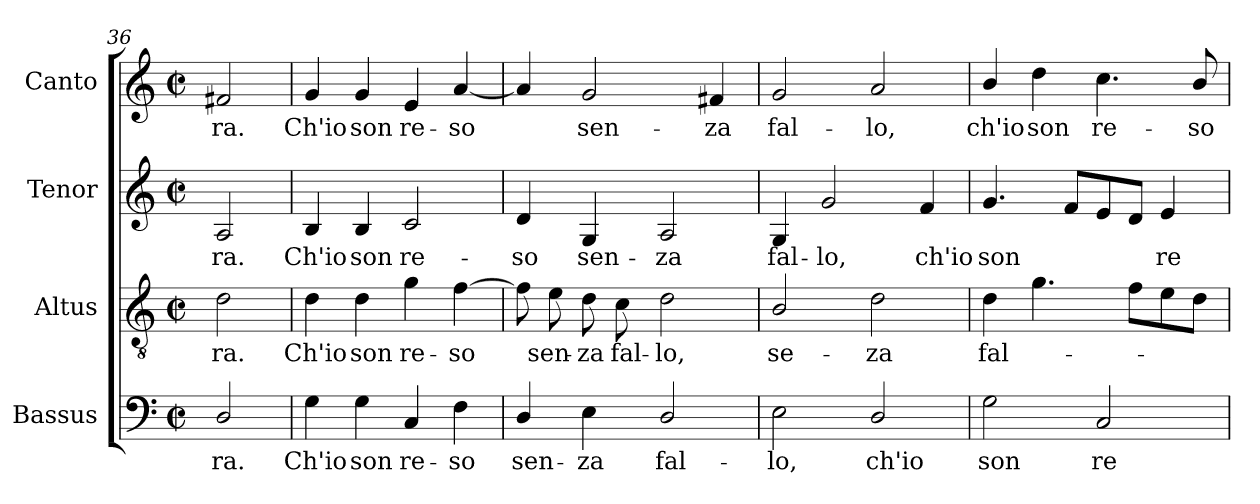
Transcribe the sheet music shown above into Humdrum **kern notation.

**kern	**text	**kern	**text	**kern	**text	**kern	**text
*part4	*part4	*part3	*part3	*part2	*part2	*part1	*part1
*staff4	*staff4	*staff3	*staff3	*staff2	*staff2	*staff1	*staff1
*I"Bassus	*	*I"Altus	*	*I"Tenor	*	*I"Canto	*
*I'B.	*	*I'T.	*	*	*	*	*
*clefF4	*	*clefGv2	*	*clefG2	*	*clefG2	*
*	*	*ITrd7c12	*	*	*	*	*
*k[]	*	*k[]	*	*k[]	*	*k[]	*
*C:	*	*C:	*	*C:	*	*C:	*
*M2/2	*	*M2/2	*	*M2/2	*	*M2/2	*
*met(c|)	*	*met(c|)	*	*met(c|)	*	*met(c|)	*
=36	=36	=36	=36	=36	=36	=36	=36
!	!LO:LY:b:color=#000000	!	!	!	!	!	!
!	!	!	!LO:LY:b:color=#000000	!	!	!	!
!	!	!	!	!	!LO:LY:b:color=#000000	!	!
!	!	!	!	!	!	!	!LO:LY:b:color=#000000
2Di/	-ra.	2Di\	-ra.	2Ai/	-ra.	2f#Xi/	-ra.
=37	=37	=37	=37	=37	=37	=37	=37
!	!LO:LY:b:color=#000000	!	!	!	!	!	!
!	!	!	!LO:LY:b:color=#000000	!	!	!	!
!	!	!	!	!	!LO:LY:b:color=#000000	!	!
!	!	!	!	!	!	!	!LO:LY:b:color=#000000
4Gi\	Ch'io	4Di\	Ch'io	4Bi/	Ch'io	4gi/	Ch'io
!	!LO:LY:b:color=#000000	!	!	!	!	!	!
!	!	!	!LO:LY:b:color=#000000	!	!	!	!
!	!	!	!	!	!LO:LY:b:color=#000000	!	!
!	!	!	!	!	!	!	!LO:LY:b:color=#000000
4Gi\	son	4Di\	son	4Bi/	son	4gi/	son
!	!LO:LY:b:color=#000000	!	!	!	!	!	!
!	!	!	!LO:LY:b:color=#000000	!	!	!	!
!	!	!	!	!	!LO:LY:b:color=#000000	!	!
!	!	!	!	!	!	!	!LO:LY:b:color=#000000
4Ci/	re-	4Gi\	re-	2ci/	re-	4ei/	re-
!	!LO:LY:b:color=#000000	!	!	!	!	!	!
!	!	!	!LO:LY:b:color=#000000	!	!	!	!
!	!	!	!	!	!	!	!LO:LY:b:color=#000000
4Fi\	-so	[4Fi\	-so	.	.	[4ai/	-so
=38	=38	=38	=38	=38	=38	=38	=38
!	!LO:LY:b:color=#000000	!	!	!	!	!	!
!	!	!	!	!	!LO:LY:b:color=#000000	!	!
4Di/	sen-	8Fi\]	.	4di/	-so	4ai/]	.
!	!	!	!LO:LY:b:color=#000000	!	!	!	!
.	.	8Ei\	sen-	.	.	.	.
!	!LO:LY:b:color=#000000	!	!	!	!	!	!
!	!	!	!LO:LY:b:color=#000000	!	!	!	!
!	!	!	!	!	!LO:LY:b:color=#000000	!	!
!	!	!	!	!	!	!	!LO:LY:b:color=#000000
4Ei\	-za	8Di\	-za	4Gi/	sen-	2gi/	sen-
!	!	!	!LO:LY:b:color=#000000	!	!	!	!
.	.	8Ci\	fal-	.	.	.	.
!	!LO:LY:b:color=#000000	!	!	!	!	!	!
!	!	!	!LO:LY:b:color=#000000	!	!	!	!
!	!	!	!	!	!LO:LY:b:color=#000000	!	!
2Di/	fal-	2Di\	-lo,	2Ai/	-za	.	.
!	!	!	!	!	!	!	!LO:LY:b:color=#000000
.	.	.	.	.	.	4f#i/	-za
!!LO:LB:g=z
=39	=39	=39	=39	=39	=39	=39	=39
!	!LO:LY:b:color=#000000	!	!	!	!	!	!
!	!	!	!LO:LY:b:color=#000000	!	!	!	!
!	!	!	!	!	!LO:LY:b:color=#000000	!	!
!	!	!	!	!	!	!	!LO:LY:b:color=#000000
2Ei\	-lo,	2BBi/	se-	4Gi/	fal-	2gi/	fal-
!	!	!	!	!	!LO:LY:b:color=#000000	!	!
.	.	.	.	2gi/	-lo,	.	.
!	!LO:LY:b:color=#000000	!	!	!	!	!	!
!	!	!	!LO:LY:b:color=#000000	!	!	!	!
!	!	!	!	!	!	!	!LO:LY:b:color=#000000
2Di/	ch'io	2Di\	-za	.	.	2ai/	-lo,
!	!	!	!	!	!LO:LY:b:color=#000000	!	!
.	.	.	.	4fi/	ch'io	.	.
=40	=40	=40	=40	=40	=40	=40	=40
!	!LO:LY:b:color=#000000	!	!	!	!	!	!
!	!	!	!LO:LY:b:color=#000000	!	!	!	!
!	!	!	!	!	!LO:LY:b:color=#000000	!	!
!	!	!	!	!	!	!	!LO:LY:b:color=#000000
2Gi\	son	4Di\	fal-	4.gi/	son	4bi/	ch'io
!	!	!	!	!	!	!	!LO:LY:b:color=#000000
.	.	4.Gi\	.	.	.	4ddi\	son
.	.	.	.	8fi/L	.	.	.
!	!LO:LY:b:color=#000000	!	!	!	!	!	!
!	!	!	!	!	!	!	!LO:LY:b:color=#000000
2Ci/	re-	.	.	8ei/	.	4.cci\	re-
.	.	8Fi\L	.	8di/J	.	.	.
!	!	!	!	!	!LO:LY:b:color=#000000	!	!
.	.	8Ei\	.	4ei/	re-	.	.
!	!	!	!	!	!	!	!LO:LY:b:color=#000000
.	.	8Di\J	.	.	.	8bi/	-so
=	=	=	=	=	=	=	=
*-	*-	*-	*-	*-	*-	*-	*-
